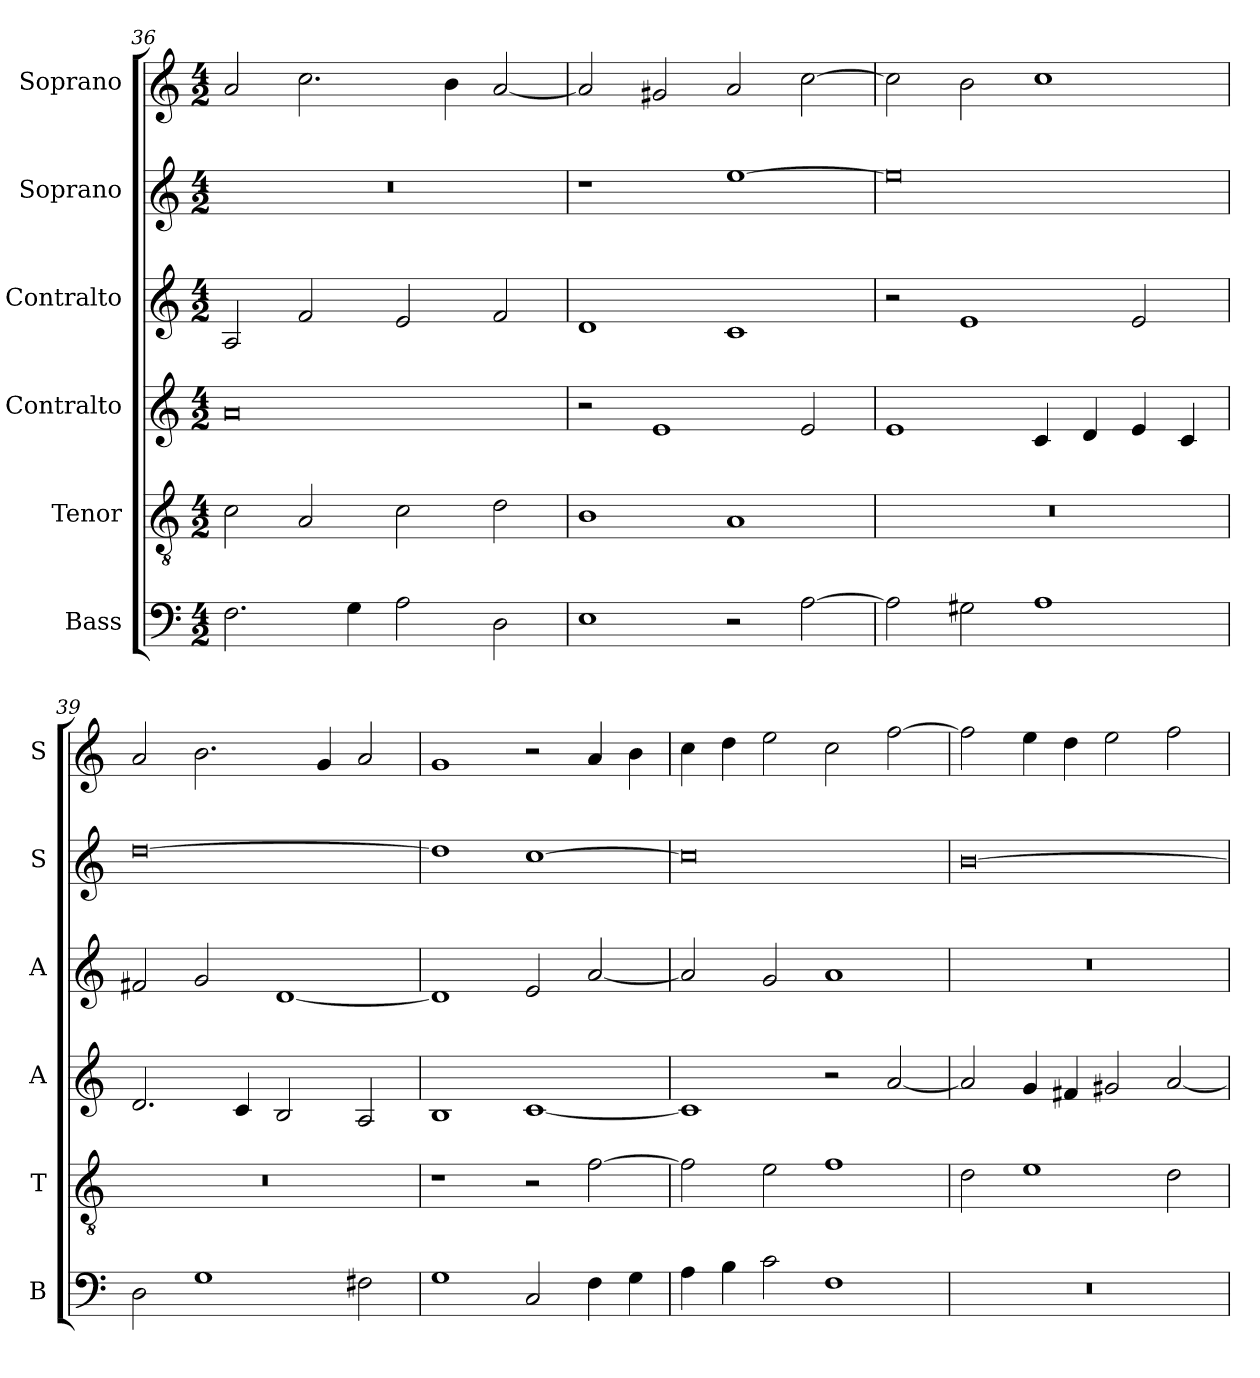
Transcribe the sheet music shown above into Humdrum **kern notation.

**kern	**kern	**kern	**kern	**kern	**kern
*part6	*part5	*part4	*part3	*part2	*part1
*staff6	*staff5	*staff4	*staff3	*staff2	*staff1
*I"Bass	*I"Tenor	*I"Contralto	*I"Contralto	*I"Soprano	*I"Soprano
*I'B	*I'T	*I'A	*I'A	*I'S	*I'S
*clefF4	*clefGv2	*clefG2	*clefG2	*clefG2	*clefG2
*k[]	*k[]	*k[]	*k[]	*k[]	*k[]
*C:ion	*C:ion	*C:ion	*C:ion	*C:ion	*C:ion
*M4/2	*M4/2	*M4/2	*M4/2	*M4/2	*M4/2
=36	=36	=36	=36	=36	=36
2.F	2c	0a	2A	0r	2a
.	2A	.	2f	.	2.cc
4G	.	.	.	.	.
2A	2c	.	2e	.	.
.	.	.	.	.	4b
2D	2d	.	2f	.	[2a
=37	=37	=37	=37	=37	=37
1E	1B	2r	1d	1r	2a]
.	.	1e	.	.	2g#X
2r	1A	.	1c	[1ee	2a
[2A	.	2e	.	.	[2cc
=38	=38	=38	=38	=38	=38
2A]	0r	1e	2r	0ee]	2cc]
2G#X	.	.	1e	.	2b
1A	.	4c	.	.	1cc
.	.	4d	.	.	.
.	.	4e	2e	.	.
.	.	4c	.	.	.
=39	=39	=39	=39	=39	=39
2D	0r	2.d	2f#X	[0dd	2a
1G	.	.	2g	.	2.b
.	.	4c	.	.	.
.	.	2B	[1d	.	.
.	.	.	.	.	4g
2F#X	.	2A	.	.	2a
=40	=40	=40	=40	=40	=40
1G	1r	1B	1d]	1dd]	1g
2C	2r	[1c	2e	[1cc	2r
4F	[2f	.	[2a	.	4a
4G	.	.	.	.	4b
=41	=41	=41	=41	=41	=41
4A	2f]	1c]	2a]	0cc]	4cc
4B	.	.	.	.	4dd
2c	2e	.	2g	.	2ee
1F	1f	2r	1a	.	2cc
.	.	[2a	.	.	[2ff
=42	=42	=42	=42	=42	=42
0r	2d	2a]	0r	[0b	2ff]
.	1e	4g	.	.	4ee
.	.	4f#X	.	.	4dd
.	.	2g#X	.	.	2ee
.	2d	[2a	.	.	2ff
=	=	=	=	=	=
*-	*-	*-	*-	*-	*-
